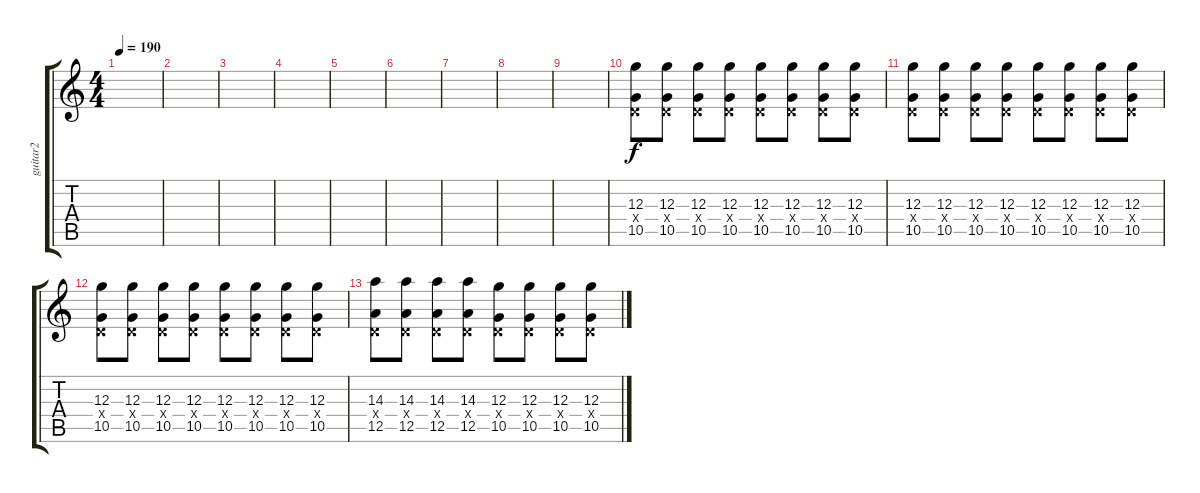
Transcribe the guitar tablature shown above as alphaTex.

\track ("guitar2" "guitar2") {instrument distortionguitar}
\staff {score tabs}
\tuning (E4 B3 G3 D3 A2 E2) {hide}
\ts (4 4)
\tempo 190
\clef g2
\ks c
|
|
|
|
|
|
|
|
|
(12.3 0.4{x} 10.5).8 (12.3 0.4{x} 10.5).8 (12.3 0.4{x} 10.5).8 (12.3 0.4{x} 10.5).8 (12.3 0.4{x} 10.5).8 (12.3 0.4{x} 10.5).8 (12.3 0.4{x} 10.5).8 (12.3 0.4{x} 10.5).8 |
(12.3 0.4{x} 10.5).8 (12.3 0.4{x} 10.5).8 (12.3 0.4{x} 10.5).8 (12.3 0.4{x} 10.5).8 (12.3 0.4{x} 10.5).8 (12.3 0.4{x} 10.5).8 (12.3 0.4{x} 10.5).8 (12.3 0.4{x} 10.5).8 |
(12.3 0.4{x} 10.5).8 (12.3 0.4{x} 10.5).8 (12.3 0.4{x} 10.5).8 (12.3 0.4{x} 10.5).8 (12.3 0.4{x} 10.5).8 (12.3 0.4{x} 10.5).8 (12.3 0.4{x} 10.5).8 (12.3 0.4{x} 10.5).8 |
(14.3 0.4{x} 12.5).8 (14.3 0.4{x} 12.5).8 (14.3 0.4{x} 12.5).8 (14.3 0.4{x} 12.5).8 (12.3 0.4{x} 10.5).8 (12.3 0.4{x} 10.5).8 (12.3 0.4{x} 10.5).8 (12.3 0.4{x} 10.5).8
